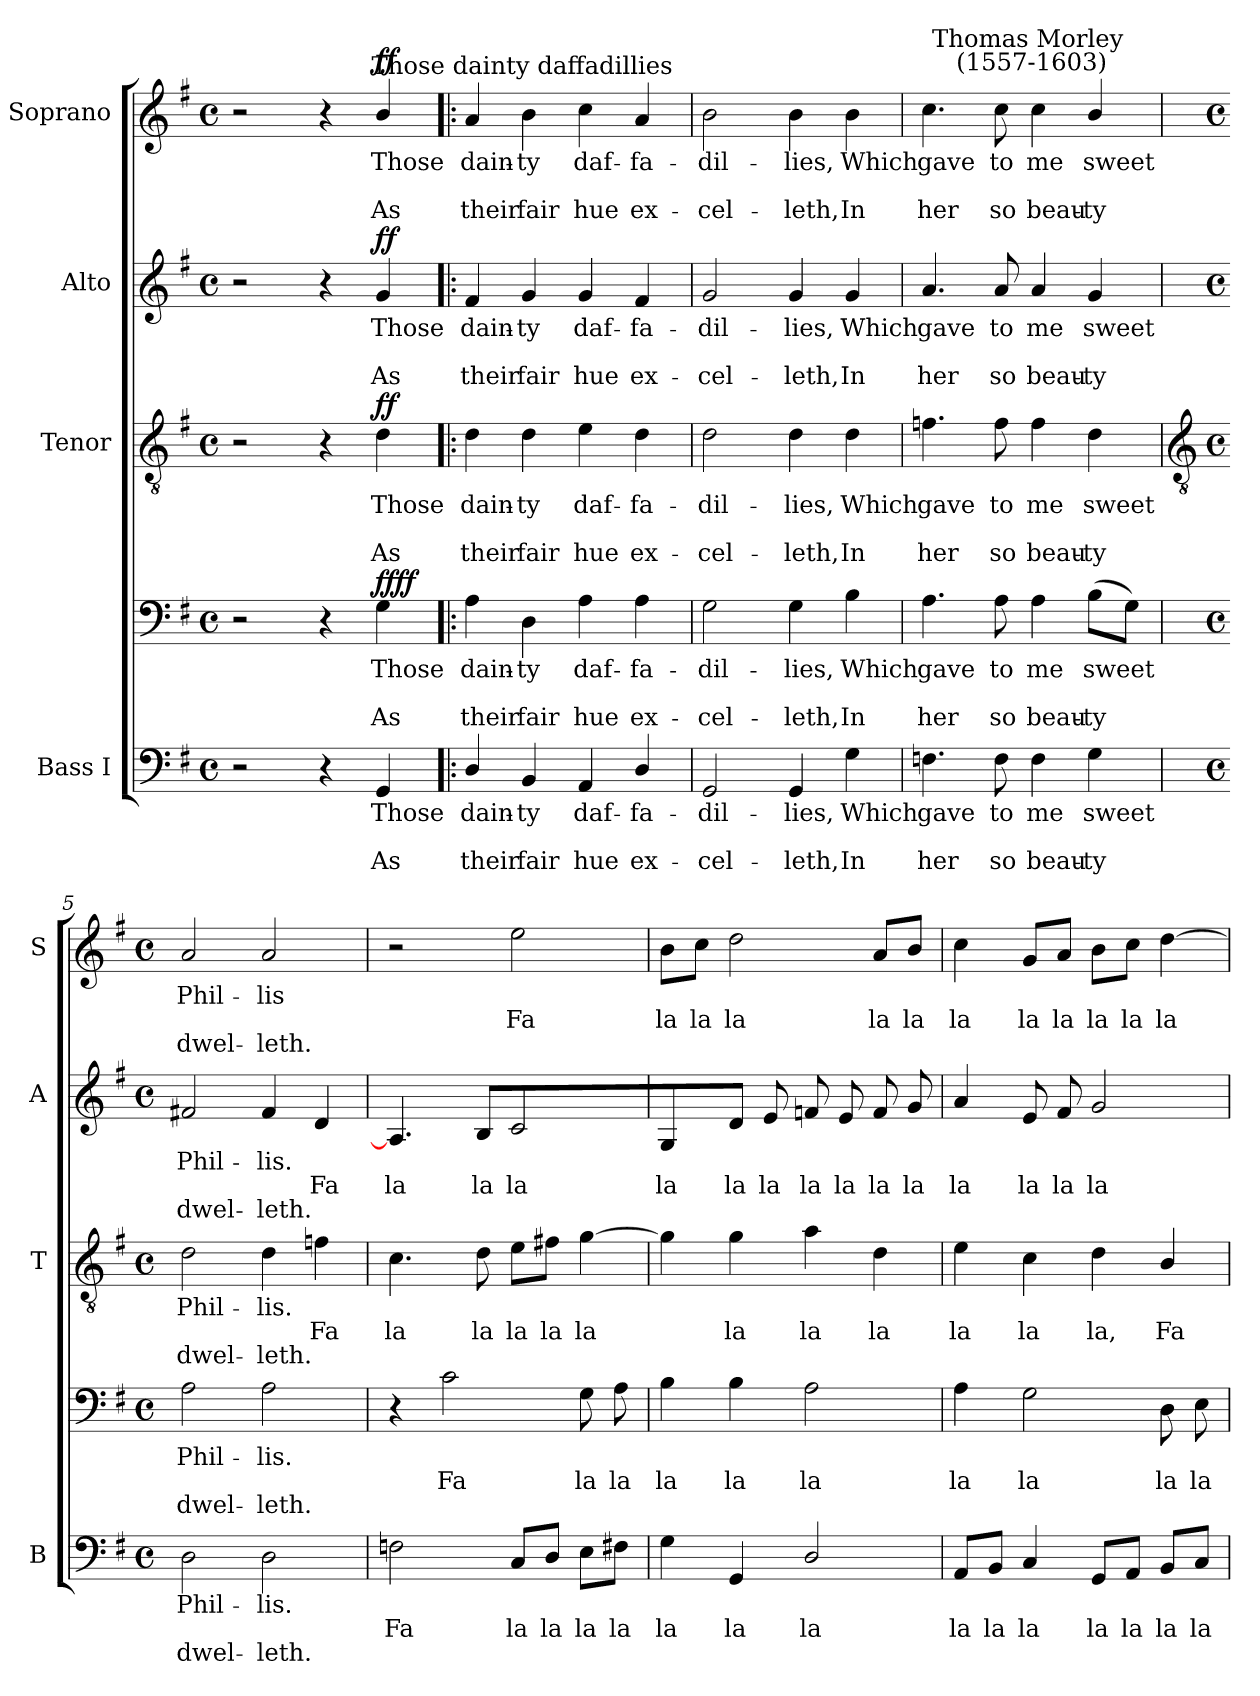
**kern	**text	**text	**text	**kern	**text	**text	**text	**dynam	**kern	**text	**text	**text	**dynam	**kern	**text	**text	**text	**dynam	**kern	**text	**text	**text	**dynam
*part4	*part4	*part4	*part4	*part4	*part4	*part4	*part4	*part4	*part3	*part3	*part3	*part3	*part3	*part2	*part2	*part2	*part2	*part2	*part1	*part1	*part1	*part1	*part1
*staff5	*staff5	*staff5	*staff5	*staff4	*staff4	*staff4	*staff4	*staff4/5	*staff3	*staff3	*staff3	*staff3	*staff3	*staff2	*staff2	*staff2	*staff2	*staff2	*staff1	*staff1	*staff1	*staff1	*staff1
*I"Bass I	*	*	*	*	*	*	*	*	*I"Tenor	*	*	*	*	*I"Alto	*	*	*	*	*I"Soprano	*	*	*	*
*I'B	*	*	*	*	*	*	*	*	*I'T	*	*	*	*	*I'A	*	*	*	*	*I'S	*	*	*	*
*clefF4	*	*	*	*clefF4	*	*	*	*	*clefGv2	*	*	*	*	*clefG2	*	*	*	*	*clefG2	*	*	*	*
*k[f#]	*	*	*	*k[f#]	*	*	*	*	*k[f#]	*	*	*	*	*k[f#]	*	*	*	*	*k[f#]	*	*	*	*
*G:	*	*	*	*G:	*	*	*	*	*G:	*	*	*	*	*G:	*	*	*	*	*G:	*	*	*	*
*M4/4	*	*	*	*M4/4	*	*	*	*	*M4/4	*	*	*	*	*M4/4	*	*	*	*	*M4/4	*	*	*	*
*met(c)	*	*	*	*met(c)	*	*	*	*	*met(c)	*	*	*	*	*met(c)	*	*	*	*	*met(c)	*	*	*	*
=1	=1	=1	=1	=1	=1	=1	=1	=1	=1	=1	=1	=1	=1	=1	=1	=1	=1	=1	=1	=1	=1	=1	=1
2r	.	.	.	2r	.	.	.	.	2r	.	.	.	.	2r	.	.	.	.	2r	.	.	.	.
4r	.	.	.	4r	.	.	.	.	4r	.	.	.	.	4r	.	.	.	.	4r	.	.	.	.
!	!LO:LY:b	!	!LO:LY:b	!	!LO:LY:b	!	!LO:LY:b	!LO:DY:b=2	!	!LO:LY:b	!	!LO:LY:b	!	!	!LO:LY:b	!	!LO:LY:b	!	!	!LO:LY:b	!	!LO:LY:b	!
!	!	!	!	!	!	!	!	!LO:DY:n=1:b=2	!	!	!	!	!	!	!	!	!	!	!	!	!	!	!
!	!	!	!	!	!	!	!	!LO:DY:n=2:b	!	!	!	!	!	!	!	!	!	!	!	!	!	!	!
!	!	!	!	!	!	!	!	!LO:DY:n=3:b	!	!	!	!	!LO:DY:b	!	!	!	!	!	!	!	!	!	!
!	!	!	!	!	!	!	!	!	!	!	!	!	!LO:DY:n=1:b	!	!	!	!	!LO:DY:b	!	!	!	!	!
!	!	!	!	!	!	!	!	!	!	!	!	!	!	!	!	!	!	!LO:DY:n=1:b	!	!	!	!	!LO:DY:b
!	!	!	!	!	!	!	!	!	!	!	!	!	!	!	!	!	!	!	!	!	!	!	!LO:DY:n=1:b
4GG	Those	.	As	4G	Those	.	As	f f f f	4d	Those	.	As	f f	4g	Those	.	As	f f	4b/	Those	.	As	f f
=2!|:	=2!|:	=2!|:	=2!|:	=2!|:	=2!|:	=2!|:	=2!|:	=2!|:	=2!|:	=2!|:	=2!|:	=2!|:	=2!|:	=2!|:	=2!|:	=2!|:	=2!|:	=2!|:	=2!|:	=2!|:	=2!|:	=2!|:	=2!|:
!	!LO:LY:b	!	!LO:LY:b	!	!LO:LY:b	!	!LO:LY:b	!	!	!LO:LY:b	!	!LO:LY:b	!	!	!LO:LY:b	!	!LO:LY:b	!	!	!LO:LY:b	!	!LO:LY:b	!
4D/	-dain-	.	-their	4A	dain-	.	-their	.	4d	dain-	.	-their	.	4f#	dain-	.	-their	.	4a	dain-	.	-their	.
!	!	!	!	!	!	!	!	!	!	!	!	!	!	!	!	!	!	!	!LO:TX:a:cj:t=Those dainty daffadillies	!	!	!	!
!	!LO:LY:b	!	!LO:LY:b	!	!LO:LY:b	!	!LO:LY:b	!	!	!LO:LY:b	!	!LO:LY:b	!	!	!LO:LY:b	!	!LO:LY:b	!	!	!LO:LY:b	!	!LO:LY:b	!
4BB	ty	.	fair	4D	ty	.	fair	.	4d	ty	.	fair	.	4g	ty	.	fair	.	4b	ty	.	fair	.
!	!LO:LY:b	!	!LO:LY:b	!	!LO:LY:b	!	!LO:LY:b	!	!	!LO:LY:b	!	!LO:LY:b	!	!	!LO:LY:b	!	!LO:LY:b	!	!	!LO:LY:b	!	!LO:LY:b	!
4AA	daf-	.	-hue	4A	daf-	.	-hue	.	4e	daf-	.	-hue	.	4g	daf-	.	-hue	.	4cc	daf-	.	-hue	.
!	!LO:LY:b	!	!LO:LY:b	!	!LO:LY:b	!	!LO:LY:b	!	!	!LO:LY:b	!	!LO:LY:b	!	!	!LO:LY:b	!	!LO:LY:b	!	!	!LO:LY:b	!	!LO:LY:b	!
4D/	fa-	.	-ex-	4A	fa-	.	-ex-	.	4d	fa-	.	-ex-	.	4f#	fa-	.	-ex-	.	4a	fa-	.	-ex-	.
=3	=3	=3	=3	=3	=3	=3	=3	=3	=3	=3	=3	=3	=3	=3	=3	=3	=3	=3	=3	=3	=3	=3	=3
!	!LO:LY:b	!	!LO:LY:b	!	!LO:LY:b	!	!LO:LY:b	!	!	!LO:LY:b	!	!LO:LY:b	!	!	!LO:LY:b	!	!LO:LY:b	!	!	!LO:LY:b	!	!LO:LY:b	!
2GG	dil-	.	-cel-	2G	-dil-	.	-cel-	.	2d	-dil-	.	-cel-	.	2g	-dil-	.	-cel-	.	2b	-dil-	.	-cel-	.
!	!LO:LY:b	!	!LO:LY:b	!	!LO:LY:b	!	!LO:LY:b	!	!	!LO:LY:b	!	!LO:LY:b	!	!	!LO:LY:b	!	!LO:LY:b	!	!	!LO:LY:b	!	!LO:LY:b	!
4GG	-lies,	.	leth,	4G	-lies,	.	leth,	.	4d	-lies,	.	leth,	.	4g	-lies,	.	leth,	.	4b	-lies,	.	leth,	.
!	!LO:LY:b	!	!LO:LY:b	!	!LO:LY:b	!	!LO:LY:b	!	!	!LO:LY:b	!	!LO:LY:b	!	!	!LO:LY:b	!	!LO:LY:b	!	!	!LO:LY:b	!	!LO:LY:b	!
4G	Which	.	In	4B	Which	.	In	.	4d	Which	.	In	.	4g	Which	.	In	.	4b	Which	.	In	.
=4	=4	=4	=4	=4	=4	=4	=4	=4	=4	=4	=4	=4	=4	=4	=4	=4	=4	=4	=4	=4	=4	=4	=4
!	!LO:LY:b	!	!LO:LY:b	!	!LO:LY:b	!	!LO:LY:b	!	!	!LO:LY:b	!	!LO:LY:b	!	!	!LO:LY:b	!	!LO:LY:b	!	!	!LO:LY:b	!	!LO:LY:b	!
4.Fn	gave	.	her	4.A	gave	.	her	.	4.fn	gave	.	her	.	4.a	gave	.	her	.	4.cc	gave	.	her	.
!	!LO:LY:b	!	!LO:LY:b	!	!LO:LY:b	!	!LO:LY:b	!	!	!LO:LY:b	!	!LO:LY:b	!	!	!LO:LY:b	!	!LO:LY:b	!	!	!LO:LY:b	!	!LO:LY:b	!
8F	to	.	so	8A	to	.	so	.	8f	to	.	so	.	8a	to	.	so	.	8cc	to	.	so	.
!	!	!	!	!	!	!	!	!	!	!	!	!	!	!	!	!	!	!	!LO:TX:a:cj:t=Thomas Morley \n(1557-1603)	!	!	!	!
!	!LO:LY:b	!	!LO:LY:b	!	!LO:LY:b	!	!LO:LY:b	!	!	!LO:LY:b	!	!LO:LY:b	!	!	!LO:LY:b	!	!LO:LY:b	!	!	!LO:LY:b	!	!LO:LY:b	!
4F	me	.	beau-	4A	me	.	beau-	.	4f	me	.	beau-	.	4a	me	.	beau-	.	4cc	me	.	beau-	.
!	!LO:LY:b	!	!LO:LY:b	!	!LO:LY:b	!	!LO:LY:b	!	!	!LO:LY:b	!	!LO:LY:b	!	!	!LO:LY:b	!	!LO:LY:b	!	!	!LO:LY:b	!	!LO:LY:b	!
4G	-sweet	.	ty	(>8BL	-sweet	.	ty	.	4d	-sweet	.	ty	.	4g	-sweet	.	ty	.	4b/	-sweet	.	ty	.
.	.	.	.	8GJ)	.	.	.	.	.	.	.	.	.	.	.	.	.	.	.	.	.	.	.
!!LO:LB:g=z
=5	=5	=5	=5	=5	=5	=5	=5	=5	=5	=5	=5	=5	=5	=5	=5	=5	=5	=5	=5	=5	=5	=5	=5
*	*	*	*	*	*	*	*	*	*clefGv2	*	*	*	*	*	*	*	*	*	*	*	*	*	*
*M4/4	*	*	*	*M4/4	*	*	*	*	*M4/4	*	*	*	*	*M4/4	*	*	*	*	*M4/4	*	*	*	*
*met(c)	*	*	*	*met(c)	*	*	*	*	*met(c)	*	*	*	*	*met(c)	*	*	*	*	*met(c)	*	*	*	*
!	!LO:LY:b	!	!LO:LY:b	!	!LO:LY:b	!	!LO:LY:b	!	!	!LO:LY:b	!	!LO:LY:b	!	!	!LO:LY:b	!	!LO:LY:b	!	!	!LO:LY:b	!	!LO:LY:b	!
2D	Phil-	.	-dwel-	2A	Phil-	.	-dwel-	.	2d	Phil-	.	-dwel-	.	2f#X	Phil-	.	-dwel-	.	2a	Phil-	.	-dwel-	.
!	!LO:LY:b	!	!LO:LY:b	!	!LO:LY:b	!	!LO:LY:b	!	!	!LO:LY:b	!	!LO:LY:b	!	!	!LO:LY:b	!	!LO:LY:b	!	!	!LO:LY:b	!	!LO:LY:b	!
2D	-lis.	.	leth.	2A	-lis.	.	leth.	.	4d	-lis.	.	leth.	.	4f#	-lis.	.	leth.	.	2a	-lis	.	leth.	.
!	!	!	!	!	!	!	!	!	!	!	!LO:LY:b	!	!	!	!	!LO:LY:b	!	!	!	!	!	!	!
.	.	.	.	.	.	.	.	.	4fn	.	Fa	.	.	4d	.	Fa	.	.	.	.	.	.	.
=6	=6	=6	=6	=6	=6	=6	=6	=6	=6	=6	=6	=6	=6	=6	=6	=6	=6	=6	=6	=6	=6	=6	=6
!	!	!LO:LY:b	!	!	!	!	!	!	!	!	!LO:LY:b	!	!	!	!	!LO:LY:b	!	!	!	!	!	!	!
2Fn	.	Fa	.	4r	.	.	.	.	4.c	.	la	.	.	4.A]	.	la	.	.	2r	.	.	.	.
!	!	!	!	!	!	!LO:LY:b	!	!	!	!	!	!	!	!	!	!	!	!	!	!	!	!	!
.	.	.	.	2c	.	Fa	.	.	.	.	.	.	.	.	.	.	.	.	.	.	.	.	.
!	!	!	!	!	!	!	!	!	!	!	!LO:LY:b	!	!	!	!	!LO:LY:b	!	!	!	!	!	!	!
.	.	.	.	.	.	.	.	.	8d	.	la	.	.	8BL	.	la	.	.	.	.	.	.	.
!	!	!LO:LY:b	!	!	!	!	!	!	!	!	!LO:LY:b	!	!	!	!	!LO:LY:b	!	!	!	!	!LO:LY:b	!	!
8C/L	.	la	.	.	.	.	.	.	8e\L	.	la	.	.	2c	.	la	.	.	2ee	.	Fa	.	.
!	!	!LO:LY:b	!	!	!	!	!	!	!	!	!LO:LY:b	!	!	!	!	!	!	!	!	!	!	!	!
8D/J	.	la	.	.	.	.	.	.	8f#X\J	.	la	.	.	.	.	.	.	.	.	.	.	.	.
!	!	!LO:LY:b	!	!	!	!LO:LY:b	!	!	!	!	!LO:LY:b	!	!	!	!	!	!	!	!	!	!	!	!
8E\L	.	la	.	8G	.	la	.	.	[4g	.	la	.	.	.	.	.	.	.	.	.	.	.	.
!	!	!LO:LY:b	!	!	!	!LO:LY:b	!	!	!	!	!	!	!	!	!	!	!	!	!	!	!	!	!
8F#X\J	.	la	.	8A	.	la	.	.	.	.	.	.	.	.	.	.	.	.	.	.	.	.	.
=7	=7	=7	=7	=7	=7	=7	=7	=7	=7	=7	=7	=7	=7	=7	=7	=7	=7	=7	=7	=7	=7	=7	=7
!	!	!LO:LY:b	!	!	!	!LO:LY:b	!	!	!	!	!	!	!	!	!	!LO:LY:b	!	!	!	!	!LO:LY:b	!	!
4G	.	la	.	4B	.	la	.	.	4g]	.	.	.	.	4G	.	la	.	.	8b\L	.	la	.	.
!	!	!	!	!	!	!	!	!	!	!	!	!	!	!	!	!	!	!	!	!	!LO:LY:b	!	!
.	.	.	.	.	.	.	.	.	.	.	.	.	.	.	.	.	.	.	8cc\J	.	la	.	.
!	!	!LO:LY:b	!	!	!	!LO:LY:b	!	!	!	!	!LO:LY:b	!	!	!	!	!LO:LY:b	!	!	!	!	!LO:LY:b	!	!
4GG	.	la	.	4B	.	la	.	.	4g	.	la	.	.	8dJ	.	la	.	.	2dd	.	la	.	.
!	!	!	!	!	!	!	!	!	!	!	!	!	!	!	!	!LO:LY:b	!	!	!	!	!	!	!
.	.	.	.	.	.	.	.	.	.	.	.	.	.	8e	.	la	.	.	.	.	.	.	.
!	!	!LO:LY:b	!	!	!	!LO:LY:b	!	!	!	!	!LO:LY:b	!	!	!	!	!LO:LY:b	!	!	!	!	!	!	!
2D/	.	la	.	2A	.	la	.	.	4a	.	la	.	.	8fn	.	la	.	.	.	.	.	.	.
!	!	!	!	!	!	!	!	!	!	!	!	!	!	!	!	!LO:LY:b	!	!	!	!	!	!	!
.	.	.	.	.	.	.	.	.	.	.	.	.	.	8e	.	la	.	.	.	.	.	.	.
!	!	!	!	!	!	!	!	!	!	!	!LO:LY:b	!	!	!	!	!LO:LY:b	!	!	!	!	!LO:LY:b	!	!
.	.	.	.	.	.	.	.	.	4d	.	la	.	.	8f	.	la	.	.	8a/L	.	la	.	.
!	!	!	!	!	!	!	!	!	!	!	!	!	!	!	!	!LO:LY:b	!	!	!	!	!LO:LY:b	!	!
.	.	.	.	.	.	.	.	.	.	.	.	.	.	8g	.	la	.	.	8b/J	.	la	.	.
=8	=8	=8	=8	=8	=8	=8	=8	=8	=8	=8	=8	=8	=8	=8	=8	=8	=8	=8	=8	=8	=8	=8	=8
!	!	!LO:LY:b	!	!	!	!LO:LY:b	!	!	!	!	!LO:LY:b	!	!	!	!	!LO:LY:b	!	!	!	!	!LO:LY:b	!	!
8AA/L	.	la	.	4A	.	la	.	.	4e	.	la	.	.	4a	.	la	.	.	4cc	.	la	.	.
!	!	!LO:LY:b	!	!	!	!	!	!	!	!	!	!	!	!	!	!	!	!	!	!	!	!	!
8BB/J	.	la	.	.	.	.	.	.	.	.	.	.	.	.	.	.	.	.	.	.	.	.	.
!	!	!LO:LY:b	!	!	!	!LO:LY:b	!	!	!	!	!LO:LY:b	!	!	!	!	!LO:LY:b	!	!	!	!	!LO:LY:b	!	!
4C	.	la	.	2G	.	la	.	.	4c	.	la	.	.	8e	.	la	.	.	8g/L	.	la	.	.
!	!	!	!	!	!	!	!	!	!	!	!	!	!	!	!	!LO:LY:b	!	!	!	!	!LO:LY:b	!	!
.	.	.	.	.	.	.	.	.	.	.	.	.	.	8f#	.	la	.	.	8a/J	.	la	.	.
!	!	!LO:LY:b	!	!	!	!	!	!	!	!	!LO:LY:b	!	!	!	!	!LO:LY:b	!	!	!	!	!LO:LY:b	!	!
8GG/L	.	la	.	.	.	.	.	.	4d	.	la,	.	.	2g	.	la	.	.	8b\L	.	la	.	.
!	!	!LO:LY:b	!	!	!	!	!	!	!	!	!	!	!	!	!	!	!	!	!	!	!LO:LY:b	!	!
8AA/J	.	la	.	.	.	.	.	.	.	.	.	.	.	.	.	.	.	.	8cc\J	.	la	.	.
!	!	!LO:LY:b	!	!	!	!LO:LY:b	!	!	!	!	!LO:LY:b	!	!	!	!	!	!	!	!	!	!LO:LY:b	!	!
8BB/L	.	la	.	8D	.	la	.	.	4B/	.	Fa	.	.	.	.	.	.	.	[4dd	.	la	.	.
!	!	!LO:LY:b	!	!	!	!LO:LY:b	!	!	!	!	!	!	!	!	!	!	!	!	!	!	!	!	!
8C/J	.	la	.	8E	.	la	.	.	.	.	.	.	.	.	.	.	.	.	.	.	.	.	.
=	=	=	=	=	=	=	=	=	=	=	=	=	=	=	=	=	=	=	=	=	=	=	=
*-	*-	*-	*-	*-	*-	*-	*-	*-	*-	*-	*-	*-	*-	*-	*-	*-	*-	*-	*-	*-	*-	*-	*-
